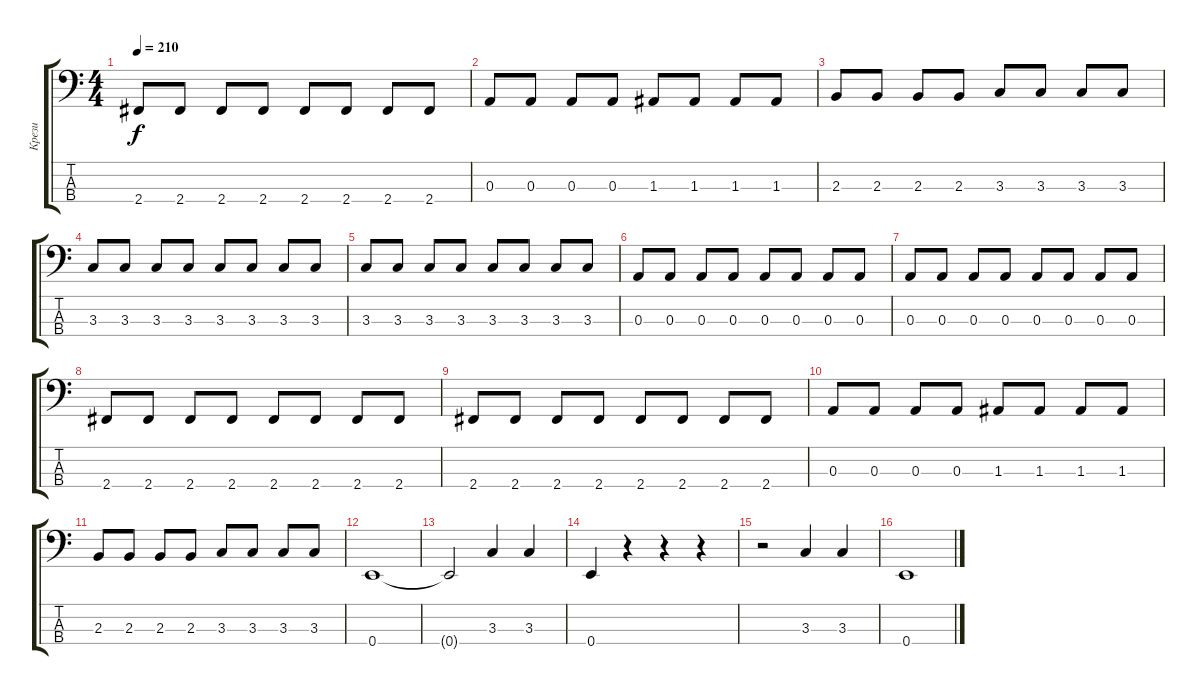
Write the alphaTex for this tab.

\track ("Крези" "Крези") {instrument electricbassfinger}
\staff {score tabs}
\tuning (G2 D2 A1 E1) {hide}
\ts (4 4)
\tempo 210
\clef f4
\ks c
2.4.8{dy f} 2.4.8 2.4.8 2.4.8 2.4.8 2.4.8 2.4.8 2.4.8 |
0.3.8 0.3.8 0.3.8 0.3.8 1.3.8 1.3.8 1.3.8 1.3.8 |
2.3.8 2.3.8 2.3.8 2.3.8 3.3.8 3.3.8 3.3.8 3.3.8 |
3.3.8 3.3.8 3.3.8 3.3.8 3.3.8 3.3.8 3.3.8 3.3.8 |
3.3.8 3.3.8 3.3.8 3.3.8 3.3.8 3.3.8 3.3.8 3.3.8 |
0.3.8 0.3.8 0.3.8 0.3.8 0.3.8 0.3.8 0.3.8 0.3.8 |
0.3.8 0.3.8 0.3.8 0.3.8 0.3.8 0.3.8 0.3.8 0.3.8 |
2.4.8 2.4.8 2.4.8 2.4.8 2.4.8 2.4.8 2.4.8 2.4.8 |
2.4.8 2.4.8 2.4.8 2.4.8 2.4.8 2.4.8 2.4.8 2.4.8 |
0.3.8 0.3.8 0.3.8 0.3.8 1.3.8 1.3.8 1.3.8 1.3.8 |
2.3.8 2.3.8 2.3.8 2.3.8 3.3.8 3.3.8 3.3.8 3.3.8 |
0.4.1 |
0.4{t}.2 3.3.4 3.3.4 |
0.4.4 r.4 r.4 r.4 |
r.2 3.3.4 3.3.4 |
0.4.1
